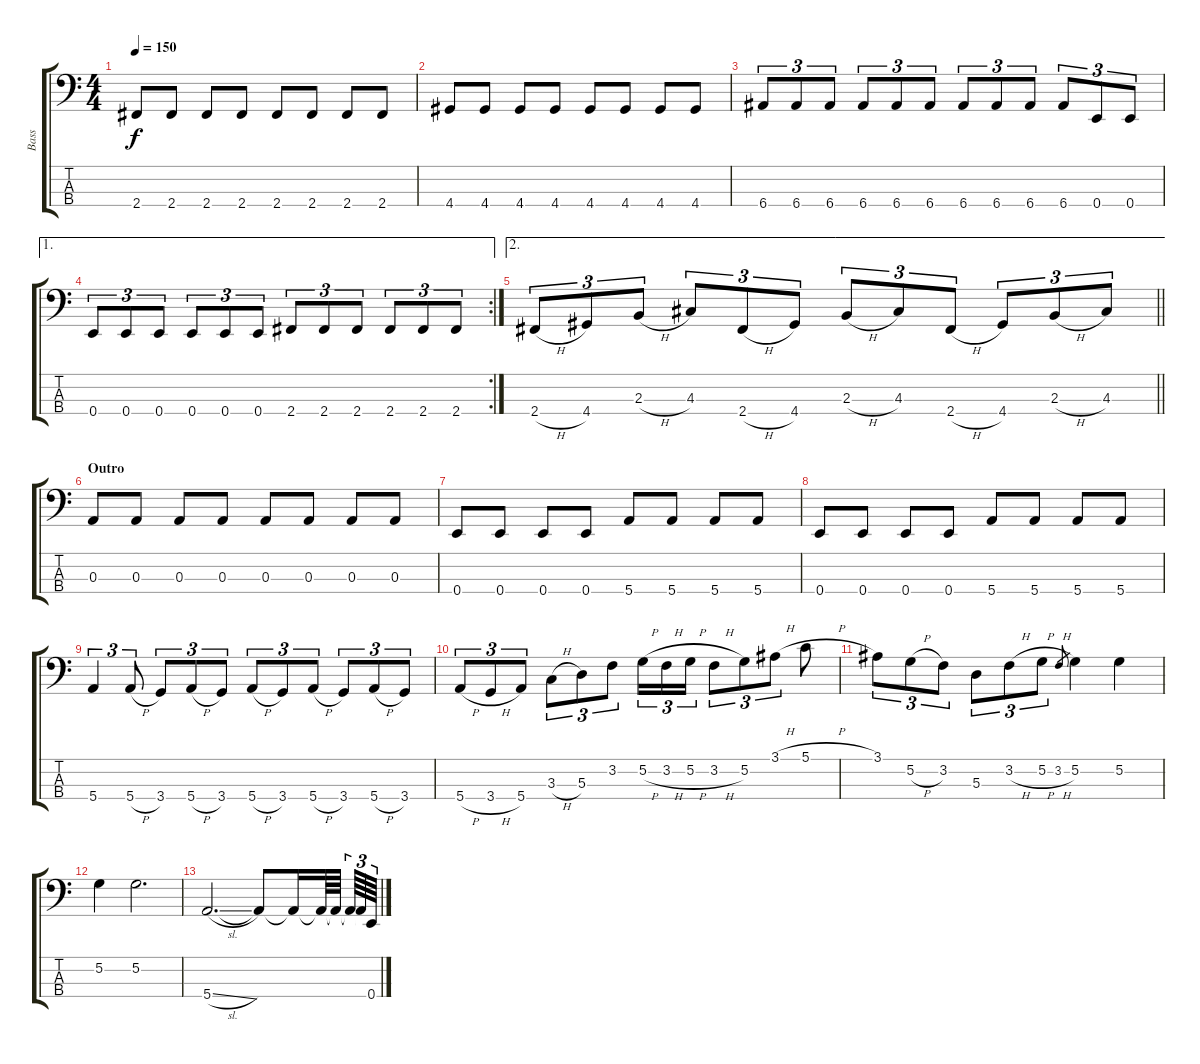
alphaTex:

\track ("Bass" "Bass") {instrument electricbassfinger}
\staff {score tabs}
\tuning (G2 D2 A1 E1) {hide}
\ts (4 4)
\tempo 150
\clef f4
\ks c
2.4.8{dy f} 2.4.8 2.4.8 2.4.8 2.4.8 2.4.8 2.4.8 2.4.8 |
4.4.8 4.4.8 4.4.8 4.4.8 4.4.8 4.4.8 4.4.8 4.4.8 |
6.4.8{tu (3 2)} 6.4.8{tu (3 2)} 6.4.8{tu (3 2)} 6.4.8{tu (3 2)} 6.4.8{tu (3 2)} 6.4.8{tu (3 2)} 6.4.8{tu (3 2)} 6.4.8{tu (3 2)} 6.4.8{tu (3 2)} 6.4.8{tu (3 2)} 0.4.8{tu (3 2)} 0.4.8{tu (3 2)} |
\ae 1
\rc 2
0.4.8{tu (3 2)} 0.4.8{tu (3 2)} 0.4.8{tu (3 2)} 0.4.8{tu (3 2)} 0.4.8{tu (3 2)} 0.4.8{tu (3 2)} 2.4.8{tu (3 2)} 2.4.8{tu (3 2)} 2.4.8{tu (3 2)} 2.4.8{tu (3 2)} 2.4.8{tu (3 2)} 2.4.8{tu (3 2)} |
\ae 2
\barLineRight lightlight
2.4{h}.8{tu (3 2)} 4.4.8{tu (3 2)} 2.3{h}.8{tu (3 2)} 4.3.8{tu (3 2)} 2.4{h}.8{tu (3 2)} 4.4.8{tu (3 2)} 2.3{h}.8{tu (3 2)} 4.3.8{tu (3 2)} 2.4{h}.8{tu (3 2)} 4.4.8{tu (3 2)} 2.3{h}.8{tu (3 2)} 4.3.8{tu (3 2)} |
\section ("" "Outro")
0.3.8 0.3.8 0.3.8 0.3.8 0.3.8 0.3.8 0.3.8 0.3.8 |
0.4.8 0.4.8 0.4.8 0.4.8 5.4.8 5.4.8 5.4.8 5.4.8 |
0.4.8 0.4.8 0.4.8 0.4.8 5.4.8 5.4.8 5.4.8 5.4.8 |
5.4.4{tu (3 2)} 5.4{h}.8{tu (3 2)} 3.4.8{tu (3 2)} 5.4{h}.8{tu (3 2)} 3.4.8{tu (3 2)} 5.4{h}.8{tu (3 2)} 3.4.8{tu (3 2)} 5.4{h}.8{tu (3 2)} 3.4.8{tu (3 2)} 5.4{h}.8{tu (3 2)} 3.4.8{tu (3 2)} |
5.4{h}.8{tu (3 2)} 3.4{h}.8{tu (3 2)} 5.4.8{tu (3 2)} 3.3{h}.8{tu (3 2)} 5.3.8{tu (3 2)} 3.2.8{tu (3 2)} 5.2{h}.16{tu (3 2)} 3.2{h}.16{tu (3 2)} 5.2{h}.16{tu (3 2)} 3.2{h}.8{tu (3 2)} 5.2.8{tu (3 2)} 3.1{h}.8{tu (3 2)} 5.1{h}.8 |
3.1.8{tu (3 2)} 5.2{h}.8{tu (3 2)} 3.2.8{tu (3 2)} 5.3.8{tu (3 2)} 3.2{h}.8{tu (3 2)} 5.2{h}.8{tu (3 2)} 3.2{h}.8{gr} 5.2.4 5.2.4 |
5.2.4 5.2.2{d} |
5.4{sl}.2{d} 5.4{t}.8 5.4{t}.16 5.4{t}.64 5.4{t}.64{beam splitsecondary} 5.4{t}.64{tu (3 2)} 5.4{t}.64{tu (3 2)} 0.4.64{tu (3 2) volume 0}
